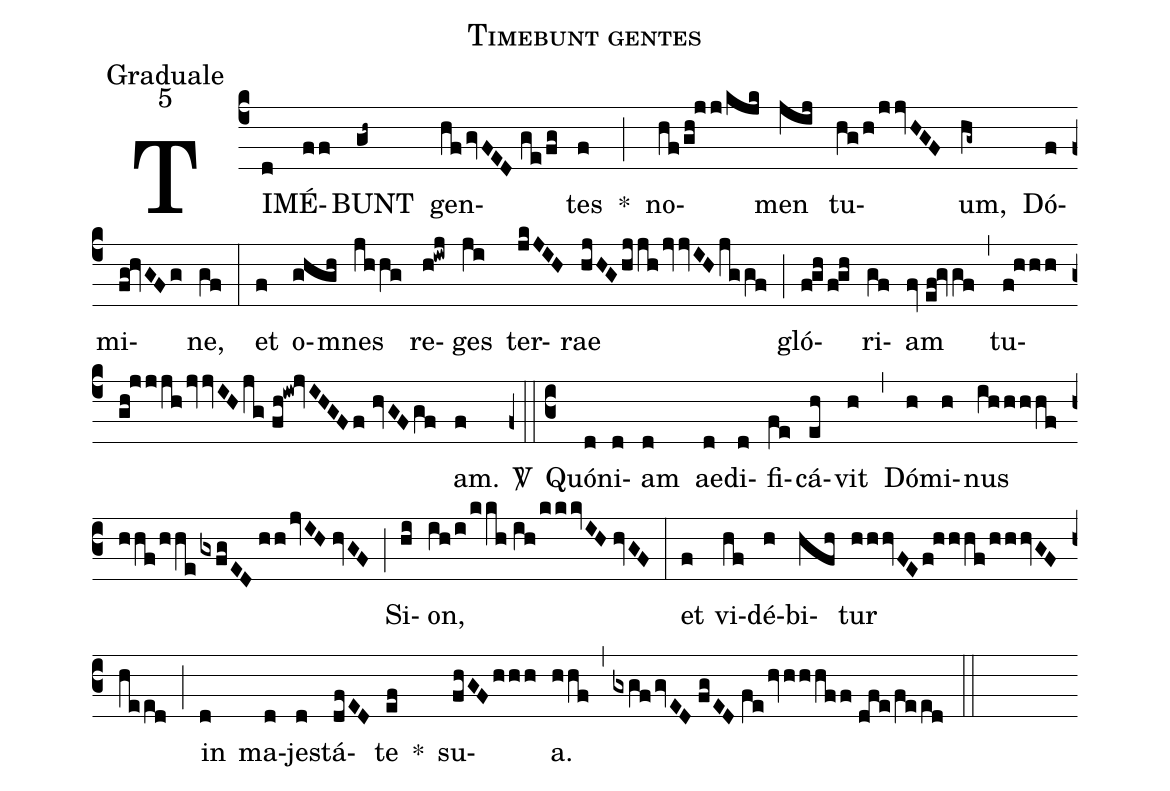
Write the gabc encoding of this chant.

name:Timebunt gentes;
office-part:Graduale;
mode:5;
%%
(c4) TI(d)MÉ(ff)BUNT(gh~) gen(hfgvFED//ge/fg)tes(f) *(;) no(hf/gh!jj/kjk)men(jij) tu(hg/h/jjvHGF)um,(hg~) Dó(f)mi(fg!hvGFg)ne,(gf) (:) et(f) o(ghgh)mnes(jhhg) re(h!iwj)ges(ji) ter(jkJIH)rae(hjHGhjjhjvvIHjggf) (;) gló(f!gh/f!gh)ri(gf)am(fv//ef!gvgf) (,) tu(f!hhh//gh!jjjhjvvIHjg//fh!iw!jvIHGFf//hvGFgf)am.(f) (z0) <sp>V/</sp>(::c3) Quó(d)ni(d)am(d) ae(d)di(d)fi(fe)cá(eh)vit(h) (,) Dó(h)mi(h)nus(ihhhhf//hhf/hhe/gxfgED//hhjvIH//hvGF) (;) Si(hi)on,(ih/i/kkh//ih/kkkvIH//hvGF) (:) et(f) vi(hf)dé(h)bi(hfh)tur(hhhvFEf!hhhf/hhhvGFheed) (;) in(d) ma(d)je(d)stá(dfED)te(ef) *() su(fhGFhhh)a.(hhf) (,) (gxgf/gvED//fgED//fehvhhhff//dfe/feed) (::)
